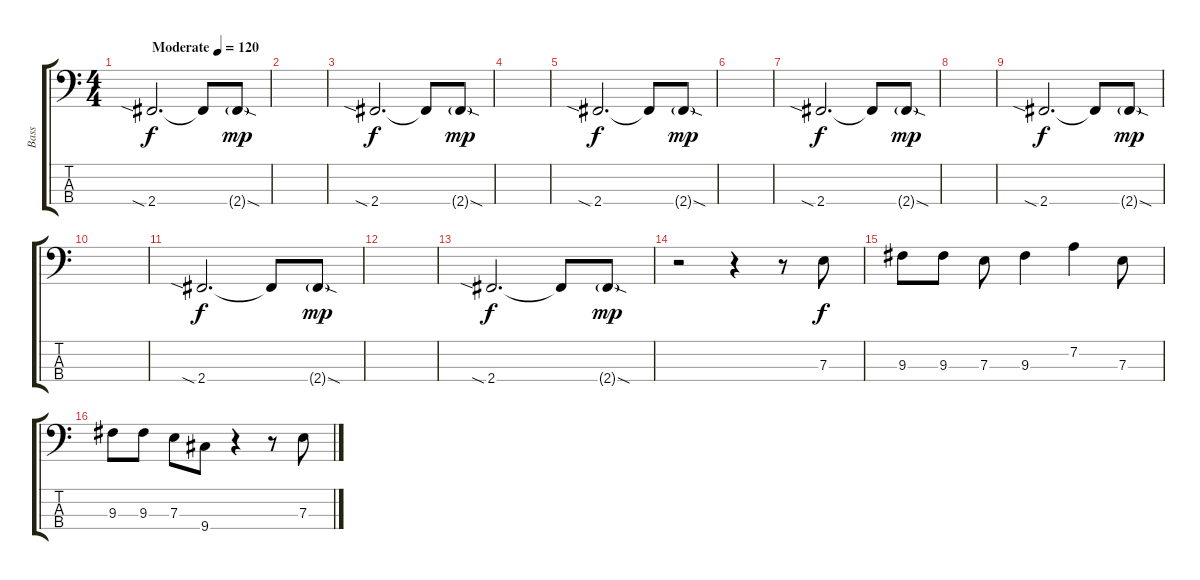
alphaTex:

\track ("Bass" "Bass") {instrument electricbassfinger}
\staff {score tabs}
\tuning (G2 D2 A1 E1) {hide}
\ts (4 4)
\tempo (120 "Moderate")
\clef f4
\ks c
2.4{sia}.2{d dy f instrument electricbassfinger} 2.4{t}.8 2.4{sod g}.8{dy mp} |
|
2.4{sia}.2{d dy f} 2.4{t}.8 2.4{sod g}.8{dy mp} |
|
2.4{sia}.2{d dy f} 2.4{t}.8 2.4{sod g}.8{dy mp} |
|
2.4{sia}.2{d dy f} 2.4{t}.8 2.4{sod g}.8{dy mp} |
|
2.4{sia}.2{d dy f} 2.4{t}.8 2.4{sod g}.8{dy mp} |
|
2.4{sia}.2{d dy f} 2.4{t}.8 2.4{sod g}.8{dy mp} |
|
2.4{sia}.2{d dy f} 2.4{t}.8 2.4{sod g}.8{dy mp} |
r.2 r.4 r.8 7.3.8{dy f} |
9.3.8 9.3.8 7.3.8 9.3.4 7.2.4 7.3.8 |
9.3.8 9.3.8 7.3.8 9.4.8 r.4 r.8 7.3.8
